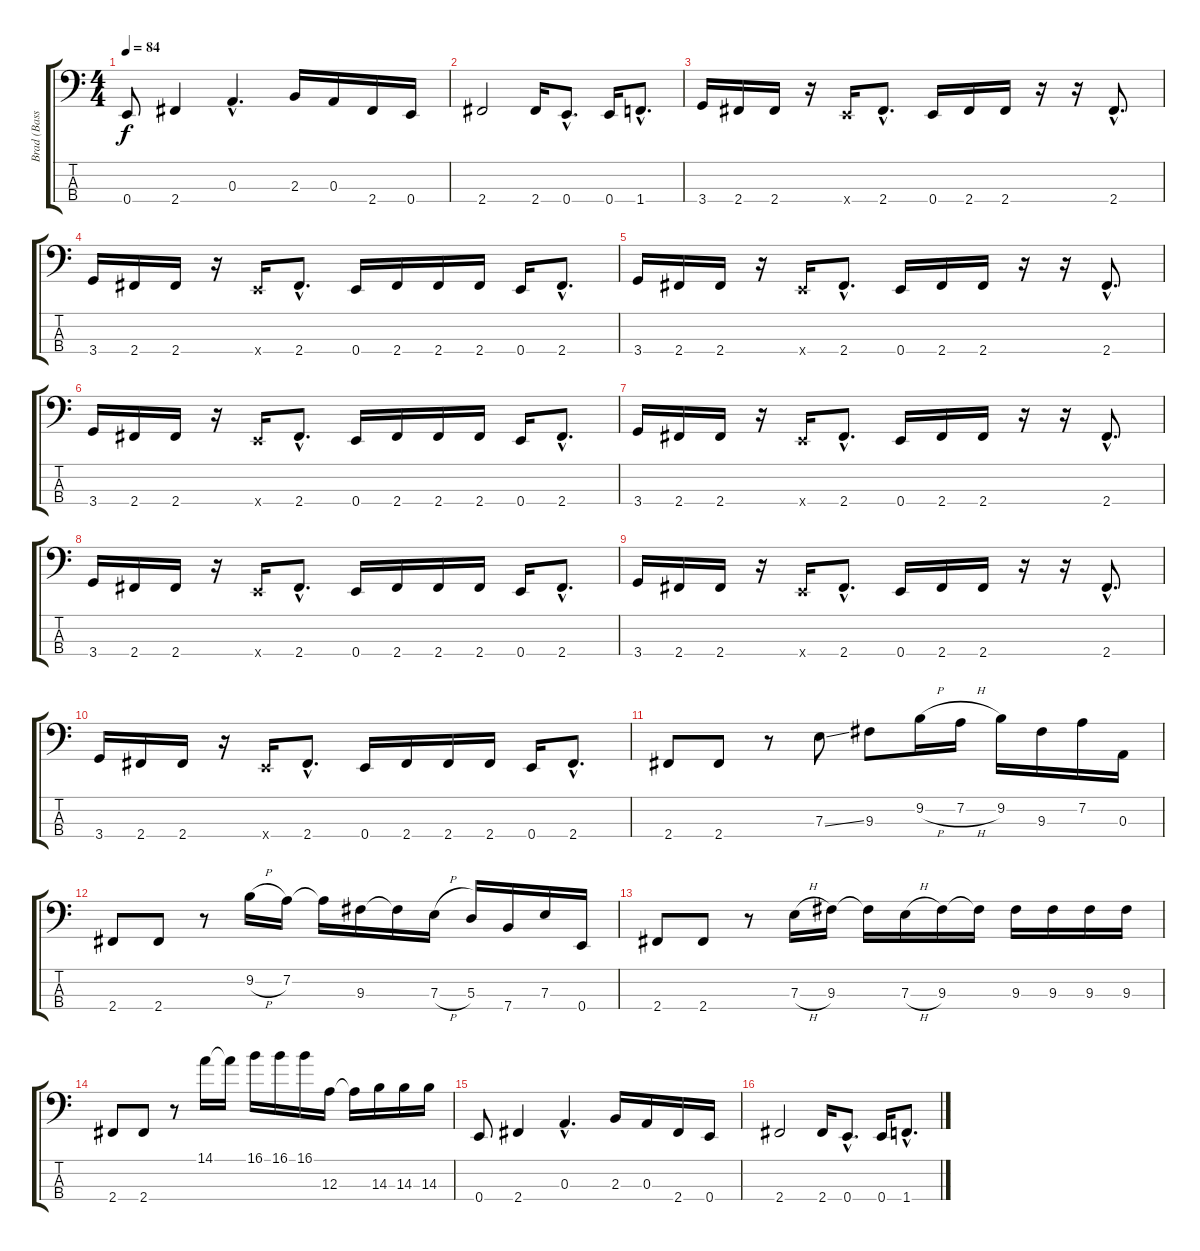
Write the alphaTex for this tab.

\track ("Brad (Bass)" "Brad (Bass") {instrument electricbasspick}
\staff {score tabs}
\tuning (G2 D2 A1 E1) {hide}
\ts (4 4)
\tempo 84
\clef f4
\ks c
0.4.8{dy f} 2.4.4 0.3{hac}.4{d} 2.3.16 0.3.16 2.4.16 0.4.16 |
2.4.2 2.4.16 0.4{hac}.8{d} 0.4.16 1.4{hac}.8{d} |
3.4.16 2.4.16 2.4.16 r.16 0.4{x}.16 2.4{hac}.8{d} 0.4.16 2.4.16 2.4.16 r.16 r.16 2.4{hac}.8{d} |
3.4.16 2.4.16 2.4.16 r.16 0.4{x}.16 2.4{hac}.8{d} 0.4.16 2.4.16 2.4.16 2.4.16 0.4.16 2.4{hac}.8{d} |
3.4.16 2.4.16 2.4.16 r.16 0.4{x}.16 2.4{hac}.8{d} 0.4.16 2.4.16 2.4.16 r.16 r.16 2.4{hac}.8{d} |
3.4.16 2.4.16 2.4.16 r.16 0.4{x}.16 2.4{hac}.8{d} 0.4.16 2.4.16 2.4.16 2.4.16 0.4.16 2.4{hac}.8{d} |
3.4.16 2.4.16 2.4.16 r.16 0.4{x}.16 2.4{hac}.8{d} 0.4.16 2.4.16 2.4.16 r.16 r.16 2.4{hac}.8{d} |
3.4.16 2.4.16 2.4.16 r.16 0.4{x}.16 2.4{hac}.8{d} 0.4.16 2.4.16 2.4.16 2.4.16 0.4.16 2.4{hac}.8{d} |
3.4.16 2.4.16 2.4.16 r.16 0.4{x}.16 2.4{hac}.8{d} 0.4.16 2.4.16 2.4.16 r.16 r.16 2.4{hac}.8{d} |
3.4.16 2.4.16 2.4.16 r.16 0.4{x}.16 2.4{hac}.8{d} 0.4.16 2.4.16 2.4.16 2.4.16 0.4.16 2.4{hac}.8{d} |
2.4.8 2.4.8 r.8 7.3{ss}.8 9.3.8 9.2{h}.16 7.2{h}.16 9.2.16 9.3.16 7.2.16 0.3.16 |
2.4.8 2.4.8 r.8 9.2{h}.16 7.2.16 7.2{t}.16 9.3.16 9.3{t}.16 7.3{h}.16 5.3.16 7.4.16 7.3.16 0.4.16 |
2.4.8 2.4.8 r.8 7.3{h}.16 9.3.16 9.3{t}.16 7.3{h}.16 9.3.16 9.3{t}.16 9.3.16 9.3.16 9.3.16 9.3.16 |
2.4.8 2.4.8 r.8 14.1.16 14.1{t}.16 16.1.16 16.1.16 16.1.16 12.3.16 12.3{t}.16 14.3.16 14.3.16 14.3.16 |
0.4.8 2.4.4 0.3{hac}.4{d} 2.3.16 0.3.16 2.4.16 0.4.16 |
2.4.2 2.4.16 0.4{hac}.8{d} 0.4.16 1.4{hac}.8{d}
